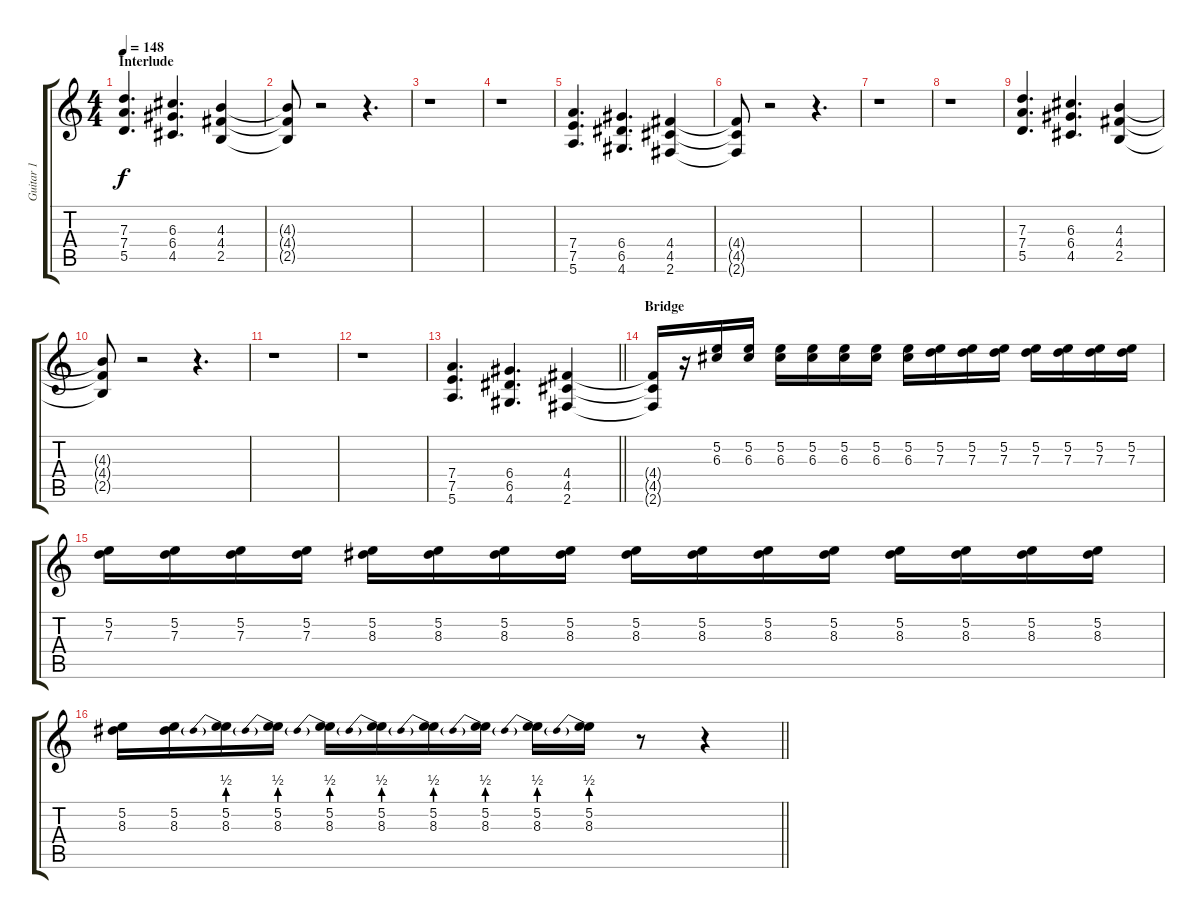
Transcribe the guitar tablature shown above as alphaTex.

\track ("Guitar 1" "Guitar 1") {instrument overdrivenguitar}
\staff {score tabs}
\tuning (E4 B3 G3 D3 A2 E2) {hide}
\ts (4 4)
\section ("" "Interlude")
\tempo 148
\clef g2
\ks c
(7.3 7.4 5.5).4{d dy f} (6.3 6.4 4.5).4{d} (4.3 4.4 2.5).4 |
(4.3{t} 4.4{t} 2.5{t}).8 r.2 r.4{d} |
r.1 |
r.1 |
(7.4 7.5 5.6).4{d} (6.4 6.5 4.6).4{d} (4.4 4.5 2.6).4 |
(4.4{t} 4.5{t} 2.6{t}).8 r.2 r.4{d} |
r.1 |
r.1 |
(7.3 7.4 5.5).4{d} (6.3 6.4 4.5).4{d} (4.3 4.4 2.5).4 |
(4.3{t} 4.4{t} 2.5{t}).8 r.2 r.4{d} |
r.1 |
r.1 |
\barLineRight lightlight
(7.4 7.5 5.6).4{d} (6.4 6.5 4.6).4{d} (4.4 4.5 2.6).4 |
\section ("" "Bridge")
(4.4{t} 4.5{t} 2.6{t}).16 r.16 (5.2 6.3).16 (5.2 6.3).16 (5.2 6.3).16 (5.2 6.3).16 (5.2 6.3).16 (5.2 6.3).16 (5.2 6.3).16 (5.2 7.3).16 (5.2 7.3).16 (5.2 7.3).16 (5.2 7.3).16 (5.2 7.3).16 (5.2 7.3).16 (5.2 7.3).16 |
(5.2 7.3).16 (5.2 7.3).16 (5.2 7.3).16 (5.2 7.3).16 (5.2 8.3).16 (5.2 8.3).16 (5.2 8.3).16 (5.2 8.3).16 (5.2 8.3).16 (5.2 8.3).16 (5.2 8.3).16 (5.2 8.3).16 (5.2 8.3).16 (5.2 8.3).16 (5.2 8.3).16 (5.2 8.3).16 |
\barLineRight lightlight
(5.2 8.3).16 (5.2 8.3).16 (5.2 8.3{be (prebend 0 2 60 2)}).16 (5.2 8.3{be (prebend 0 2 60 2)}).16 (5.2 8.3{be (prebend 0 2 60 2)}).16 (5.2 8.3{be (prebend 0 2 60 2)}).16 (5.2 8.3{be (prebend 0 2 60 2)}).16 (5.2 8.3{be (prebend 0 2 60 2)}).16 (5.2 8.3{be (prebend 0 2 60 2)}).16 (5.2 8.3{be (prebend 0 2 60 2)}).16 r.8 r.4
